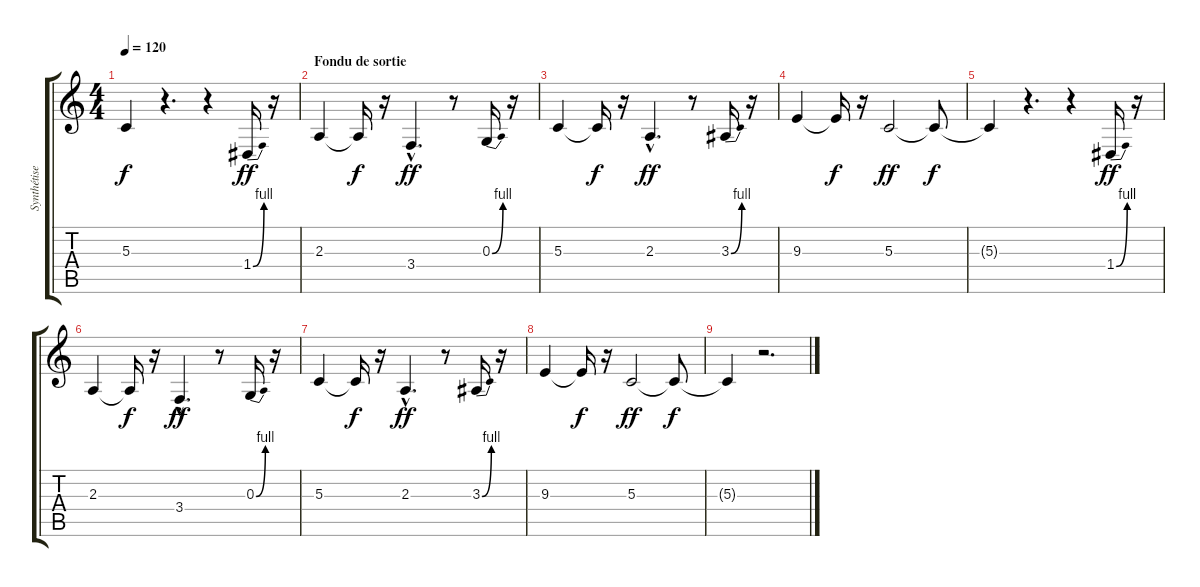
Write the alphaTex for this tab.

\track ("Synthétiseur" "Synthétise") {instrument lead2sawtooth}
\staff {score tabs}
\tuning (E4 B3 G3 D3 A2 E2) {hide}
\ts (4 4)
\tempo 120
\clef g2
\ks c
5.3{t}.4{dy f} r.4{d} r.4 1.4{be (bend 0 0 60 4)}.16{dy ff} r.16 |
\section ("" "Fondu de sortie")
2.3.4 2.3{t}.16{dy f} r.16 3.4{hac}.4{d dy ff} r.8 0.3{be (bend 0 0 60 4)}.16 r.16 |
5.3.4 5.3{t}.16{dy f} r.16 2.3{hac}.4{d dy ff} r.8 3.3{be (bend 0 0 60 4)}.16 r.16 |
9.3.4 9.3{t}.16{dy f} r.16 5.3.2{dy ff} 5.3{t}.8{dy f} |
5.3{t}.4 r.4{d} r.4 1.4{be (bend 0 0 60 4)}.16{dy ff} r.16 |
2.3.4 2.3{t}.16{dy f} r.16 3.4{hac}.4{d dy ff} r.8 0.3{be (bend 0 0 60 4)}.16 r.16 |
5.3.4 5.3{t}.16{dy f} r.16 2.3{hac}.4{d dy ff} r.8 3.3{be (bend 0 0 60 4)}.16 r.16 |
9.3.4 9.3{t}.16{dy f} r.16 5.3.2{dy ff} 5.3{t}.8{dy f} |
5.3{t}.4 r.2{d}
